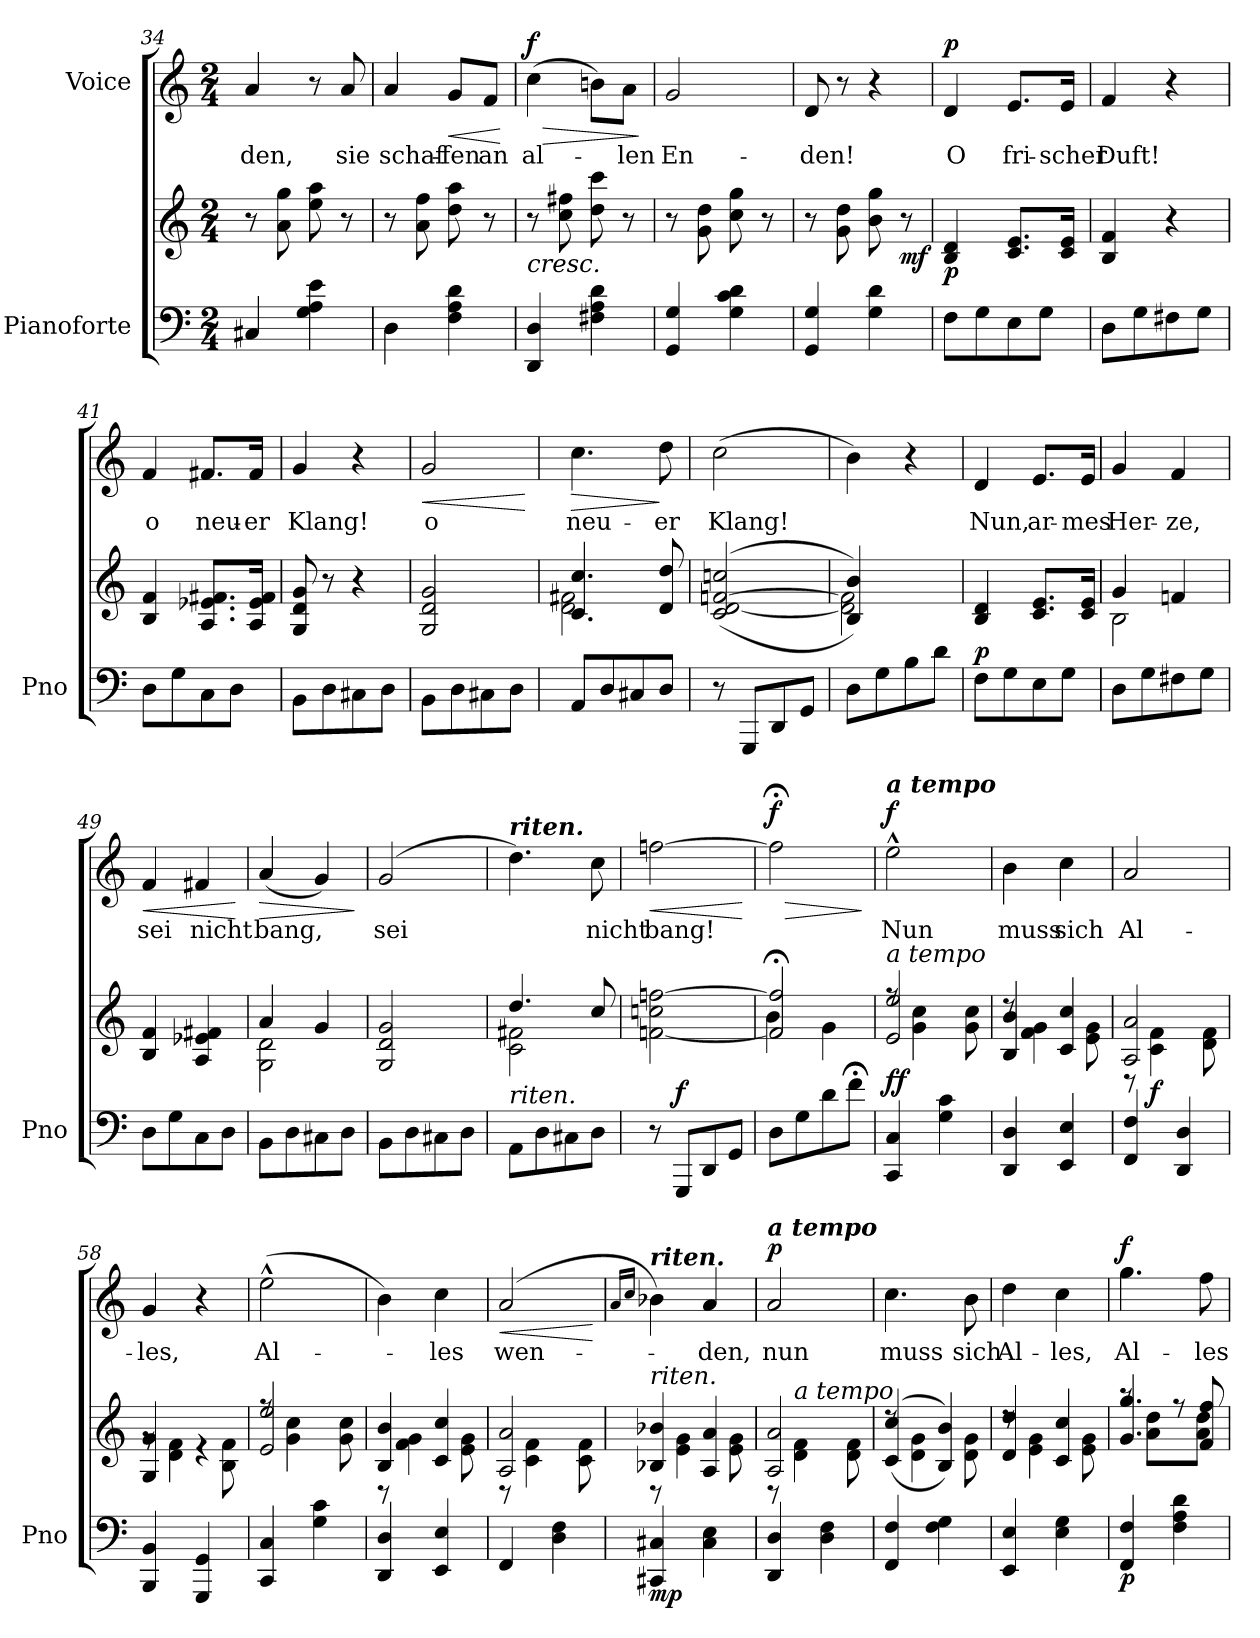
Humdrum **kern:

**kern	**kern	**dynam	**kern	**text	**dynam
*part2	*part2	*part2	*part1	*part1	*part1
*staff3	*staff2	*staff2/3	*staff1	*staff1	*staff1
*I"Pianoforte	*	*	*I"Voice	*	*
*I'Pno	*	*	*	*	*
*clefF4	*clefG2	*	*clefG2	*	*
*k[]	*k[]	*	*k[]	*	*
*M2/4	*M2/4	*	*M2/4	*	*
=34	=34	=34	=34	=34	=34
!	!	!	!	!LO:LY:b	!
4C#X/	8r	.	4a/	-den,	.
.	8a\ 8gg\	.	.	.	.
4G\ 4A\ 4e\	8ee\ 8aa\	.	8r	.	.
!	!	!	!	!LO:LY:b	!
.	8r	.	8a/	sie	.
=35	=35	=35	=35	=35	=35
!	!	!	!	!LO:LY:b	!
4D\	8r	.	4a/	schaf-	.
.	8a\ 8ff\	.	.	.	.
!	!	!	!	!LO:LY:b	!LO:HP:b
4F\ 4A\ 4d\	8dd\ 8aa\	.	8g/L	-fen	<
!	!	!	!	!LO:LY:b	!
.	8r	.	8f/J	an	.
.	.	.	.	.	[
=36	=36	=36	=36	=36	=36
!	!	!LO:HP:b	!	!LO:LY:b	!LO:HP:b
!	!	!	!	!	!LO:DY:n=1:a
4DD/ 4D/	8r	<	(>4cc\	al-	> f
.	8cc\ 8ff#X\	.	.	.	.
4F#X\ 4A\ 4d\	8dd\ 8ccc\	.	8bn\L)	.	.
!	!	!	!	!LO:LY:b	!
.	8r	.	8a\J	-len	.
.	.	.	.	.	]
=37	=37	=37	=37	=37	=37
!	!	!	!	!LO:LY:b	!
4GG/ 4G/	8r	.	2g/	En-	.
.	8g\ 8dd\	.	.	.	.
4G\ 4c\ 4d\	8cc\ 8gg\	.	.	.	.
.	8r	.	.	.	.
=38	=38	=38	=38	=38	=38
!	!	!	!	!LO:LY:b	!
4GG/ 4G/	8r	.	8d/	-den!	.
.	8g\ 8dd\	.	8r	.	.
4G\ 4d\	8b\ 8gg\	.	4r	.	.
!	!	!LO:DY:b	!	!	!
.	8r	mf	.	.	.
.	.	[	.	.	.
=39	=39	=39	=39	=39	=39
!	!	!LO:DY:b	!	!LO:LY:b	!LO:DY:a
8F\L	4B/ 4d/	p	4d/	O	p
8G\	.	.	.	.	.
!	!	!	!	!LO:LY:b	!
8E\	8.c/ 8.e/L	.	8.e/L	fri-	.
8G\J	.	.	.	.	.
!	!	!	!	!LO:LY:b	!
.	16c/ 16e/Jk	.	16e/Jk	-scher	.
!!LO:LB:g=z
=40	=40	=40	=40	=40	=40
!	!	!	!	!LO:LY:b	!
8D\L	4B/ 4f/	.	4f/	Duft!	.
8G\	.	.	.	.	.
8F#X\	4r	.	4r	.	.
8G\J	.	.	.	.	.
=41	=41	=41	=41	=41	=41
!	!	!	!	!LO:LY:b	!
8D\L	4B/ 4f/	.	4f/	o	.
8G\	.	.	.	.	.
!	!	!	!	!LO:LY:b	!
8C\	8.A/ 8.e-X/ 8.f#X/L	.	8.f#X/L	neu-	.
8D\J	.	.	.	.	.
!	!	!	!	!LO:LY:b	!
.	16A/ 16e-/ 16f#/Jk	.	16f#/Jk	-er	.
=42	=42	=42	=42	=42	=42
!	!	!	!	!LO:LY:b	!
8BB\L	8G/ 8d/ 8g/	.	4g/	Klang!	.
8D\	8r	.	.	.	.
8C#X\	4r	.	4r	.	.
8D\J	.	.	.	.	.
=43	=43	=43	=43	=43	=43
!	!	!	!	!LO:LY:b	!LO:HP:b
8BB\L	2G/ 2d/ 2g/	.	2g/	o	<
8D\	.	.	.	.	.
8C#X\	.	.	.	.	.
8D\J	.	.	.	.	.
.	.	.	.	.	[
=44	=44	=44	=44	=44	=44
*	*^	*	*	*	*
!	!	!	!	!	!LO:LY:b	!LO:HP:b
8AA/L	4.c/ 4.cc/	2d\ 2f#X\	.	4.cc\	neu-	>
8D/	.	.	.	.	.	.
8C#X/	.	.	.	.	.	.
!	!	!	!	!	!LO:LY:b	!
8D/J	8d/ 8dd/	.	.	8dd\	-er	]
*	*v	*v	*	*	*	*
=45	=45	=45	=45	=45	=45
!	!	!	!	!LO:LY:b	!
8r	(>(<2c/ [2d/ [2fn/ 2ccn/	.	(>2cc\	Klang!	.
8GGG/L	.	.	.	.	.
8DD/	.	.	.	.	.
8GG/J	.	.	.	.	.
=46	=46	=46	=46	=46	=46
*	*^	*	*	*	*
8D\L	4B/ 4b/))	2d\] 2f\]	.	4b\)	.	.
8G\	.	.	.	.	.	.
8B\	4ryy	.	.	4r	.	.
8d\J	.	.	.	.	.	.
*	*v	*v	*	*	*	*
=47	=47	=47	=47	=47	=47
!	!	!LO:DY:a=2	!	!LO:LY:b	!
8F\L	4B/ 4d/	p	4d/	Nun,	.
8G\	.	.	.	.	.
!	!	!	!	!LO:LY:b	!
8E\	8.c/ 8.e/L	.	8.e/L	ar-	.
8G\J	.	.	.	.	.
!	!	!	!	!LO:LY:b	!
.	16c/ 16e/Jk	.	16e/Jk	-mes	.
!!LO:LB:g=z
=48	=48	=48	=48	=48	=48
*	*^	*	*	*	*
!	!	!	!	!	!LO:LY:b	!
8D\L	4g/	2B\	.	4g/	Her-	.
8G\	.	.	.	.	.	.
!	!	!	!	!	!LO:LY:b	!
8F#X\	4fn/	.	.	4f/	-ze,	.
8G\J	.	.	.	.	.	.
*	*v	*v	*	*	*	*
=49	=49	=49	=49	=49	=49
!	!	!	!	!LO:LY:b	!LO:HP:b
8D\L	4B/ 4f/	.	4f/	sei	<
8G\	.	.	.	.	.
!	!	!	!	!LO:LY:b	!
8C\	4A/ 4e-X/ 4f#X/	.	4f#X/	nicht	.
8D\J	.	.	.	.	.
.	.	.	.	.	[
=50	=50	=50	=50	=50	=50
*	*^	*	*	*	*
!	!	!	!	!	!LO:LY:b	!LO:HP:b
8BB\L	4a/	2G\ 2d\	.	(<4a/	bang,	>
8D\	.	.	.	.	.	.
8C#X\	4g/	.	.	4g/)	.	.
8D\J	.	.	.	.	.	.
*	*v	*v	*	*	*	*
.	.	.	.	.	]
=51	=51	=51	=51	=51	=51
!	!	!	!	!LO:LY:b	!
8BB\L	2G/ 2d/ 2g/	.	(>2g/	sei	.
8D\	.	.	.	.	.
8C#X\	.	.	.	.	.
8D\J	.	.	.	.	.
=52	=52	=52	=52	=52	=52
*	*^	*	*	*	*
!	!	!	!	!LO:TX:a:Bi:t=riten.	!	!
!LO:TX:a:i:t=riten.	!	!	!	!	!	!
8AA\L	4.dd/	2c\ 2f#X\	.	4.dd\)	.	.
8D\	.	.	.	.	.	.
8C#X\	.	.	.	.	.	.
!	!	!	!	!	!LO:LY:b	!
8D\J	8cc/	.	.	8cc\	nicht	.
*	*v	*v	*	*	*	*
=53	=53	=53	=53	=53	=53
!	!	!	!	!LO:LY:b	!LO:HP:b
8r	[2fn\ 2ccn\ [2ffn\	.	[2ffn\	bang!	<
!	!	!LO:DY:a=2	!	!	!
8GGG/L	.	f	.	.	.
8DD/	.	.	.	.	.
8GG/J	.	.	.	.	.
.	.	.	.	.	[
=54	=54	=54	=54	=54	=54
*	*^	*	*	*	*
!	!	!	!	!	!	!LO:HP:b
!	!	!	!	!	!	!LO:DY:n=1:a
8D\L	2f/];< 2ff/];<	4b\	.	2ff;<\]	.	> f
8G\	.	.	.	.	.	.
8d\	.	4g\	.	.	.	.
8f;<\J	.	.	.	.	.	.
*	*v	*v	*	*	*	*
.	.	.	.	.	]
=55	=55	=55	=55	=55	=55
*	*^	*	*	*	*
!	!	!	!	!LO:TX:a:Bi:t=a tempo	!	!
!	!LO:TX:a:i:t=a tempo	!	!	!	!	!
!	!	!	!LO:DY:a=2	!	!LO:LY:b	!LO:DY:a
4CC/ 4C/	2e/ 2ee/	8rff	ff	2ee^^\	Nun	f
.	.	4g\ 4cc\	.	.	.	.
4G\ 4c\	.	.	.	.	.	.
.	.	8g\ 8cc\	.	.	.	.
!!LO:LB:g=z
=56	=56	=56	=56	=56	=56	=56
!	!	!	!	!	!LO:LY:b	!
4DD/ 4D/	4B/ 4b/	8rdd	.	4b\	muss	.
.	.	4f\ 4g\	.	.	.	.
!	!	!	!	!	!LO:LY:b	!
4EE/ 4E/	4c/ 4cc/	.	.	4cc\	sich	.
.	.	8e\ 8g\	.	.	.	.
=57	=57	=57	=57	=57	=57	=57
!	!	!	!	!	!LO:LY:b	!
4FF/ 4F/	2A/ 2a/	8r	.	2a/	Al-	.
!	!	!	!LO:DY:b	!	!	!
.	.	4c\ 4f\	f	.	.	.
4DD/ 4D/	.	.	.	.	.	.
.	.	8d\ 8f\	.	.	.	.
=58	=58	=58	=58	=58	=58	=58
!	!	!	!	!	!LO:LY:b	!
4BBB/ 4BB/	4G/ 4g/	8rg	.	4g/	-les,	.
.	.	4d\ 4f\	.	.	.	.
4GGG/ 4GG/	4re	.	.	4r	.	.
.	.	8B\ 8f\	.	.	.	.
=59	=59	=59	=59	=59	=59	=59
!	!	!	!	!	!LO:LY:b	!
4CC/ 4C/	2e/ 2ee/	8rff	.	(>2ee^^\	Al-	.
.	.	4g\ 4cc\	.	.	.	.
4G\ 4c\	.	.	.	.	.	.
.	.	8g\ 8cc\	.	.	.	.
=60	=60	=60	=60	=60	=60	=60
4DD/ 4D/	4B/ 4b/	8r	.	4b\)	.	.
.	.	4f\ 4g\	.	.	.	.
!	!	!	!	!	!LO:LY:b	!
4EE/ 4E/	4c/ 4cc/	.	.	4cc\	-les	.
.	.	8e\ 8g\	.	.	.	.
=61	=61	=61	=61	=61	=61	=61
!	!	!	!	!	!LO:LY:b	!LO:HP:b
4FF/	2A/ 2a/	8r	.	(>2a/	wen-	<
.	.	4c\ 4f\	.	.	.	.
4D\ 4F\	.	.	.	.	.	.
.	.	8c\ 8f\	.	.	.	.
*	*v	*v	*	*	*	*
.	.	.	.	.	[
=62	=62	=62	=62	=62	=62
.	.	.	16qa/LL	.	.
.	.	.	16qcc/JJ	.	.
*	*^	*	*	*	*
!	!	!	!	!LO:TX:a:Bi:t=riten.	!	!
!	!LO:TX:a:i:t=riten.	!	!	!	!	!
!	!	!	!LO:DY:b=2	!	!	!
4CC#X/ 4C#X/	4B-X/ 4b-X/	8r	mp	4b-X\)	.	.
.	.	4e\ 4g\	.	.	.	.
!	!	!	!	!	!LO:LY:b	!
4C#\ 4E\	4A/ 4a/	.	.	4a/	-den,	.
.	.	8e\ 8g\	.	.	.	.
=63	=63	=63	=63	=63	=63	=63
!	!	!	!	!LO:TX:a:Bi:t=a tempo	!	!
!	!	!	!	!	!LO:LY:b	!LO:DY:a
4DD/ 4D/	2A/ 2a/	8r	.	2a/	nun	p
!	!	!LO:TX:a:i:t=a tempo	!	!	!	!
.	.	4d\ 4f\	.	.	.	.
4D\ 4F\	.	.	.	.	.	.
.	.	8d\ 8f\	.	.	.	.
=64	=64	=64	=64	=64	=64	=64
!	!	!	!	!	!LO:LY:b	!
4FF/ 4F/	(>(>4c/ 4cc/	8rdd	.	4.cc\	muss	.
.	.	4d\ 4g\	.	.	.	.
4F\ 4G\	4B/ 4b/))	.	.	.	.	.
!	!	!	!	!	!LO:LY:b	!
.	.	8d\ 8g\	.	8b\	sich	.
!!LO:PB:g=z
=65	=65	=65	=65	=65	=65	=65
!	!	!	!	!	!LO:LY:b	!
4EE/ 4E/	4d/ 4dd/	8rdd	.	4dd\	Al-	.
.	.	4e\ 4g\	.	.	.	.
!	!	!	!	!	!LO:LY:b	!
4E\ 4G\	4c/ 4cc/	.	.	4cc\	-les,	.
.	.	8e\ 8g\	.	.	.	.
=66	=66	=66	=66	=66	=66	=66
!	!	!	!LO:DY:b=2	!	!LO:LY:b	!LO:DY:a
4FF/ 4F/	4.g/ 4.gg/	8raa	p	4.gg\	Al-	f
.	.	8a\ 8dd\L	.	.	.	.
4F\ 4A\ 4d\	.	8rff	.	.	.	.
!	!	!	!	!	!LO:LY:b	!
.	8f/ 8ff/	8a\ 8dd\J	.	8ff\	-les	.
*	*v	*v	*	*	*	*
=	=	=	=	=	=
*-	*-	*-	*-	*-	*-
